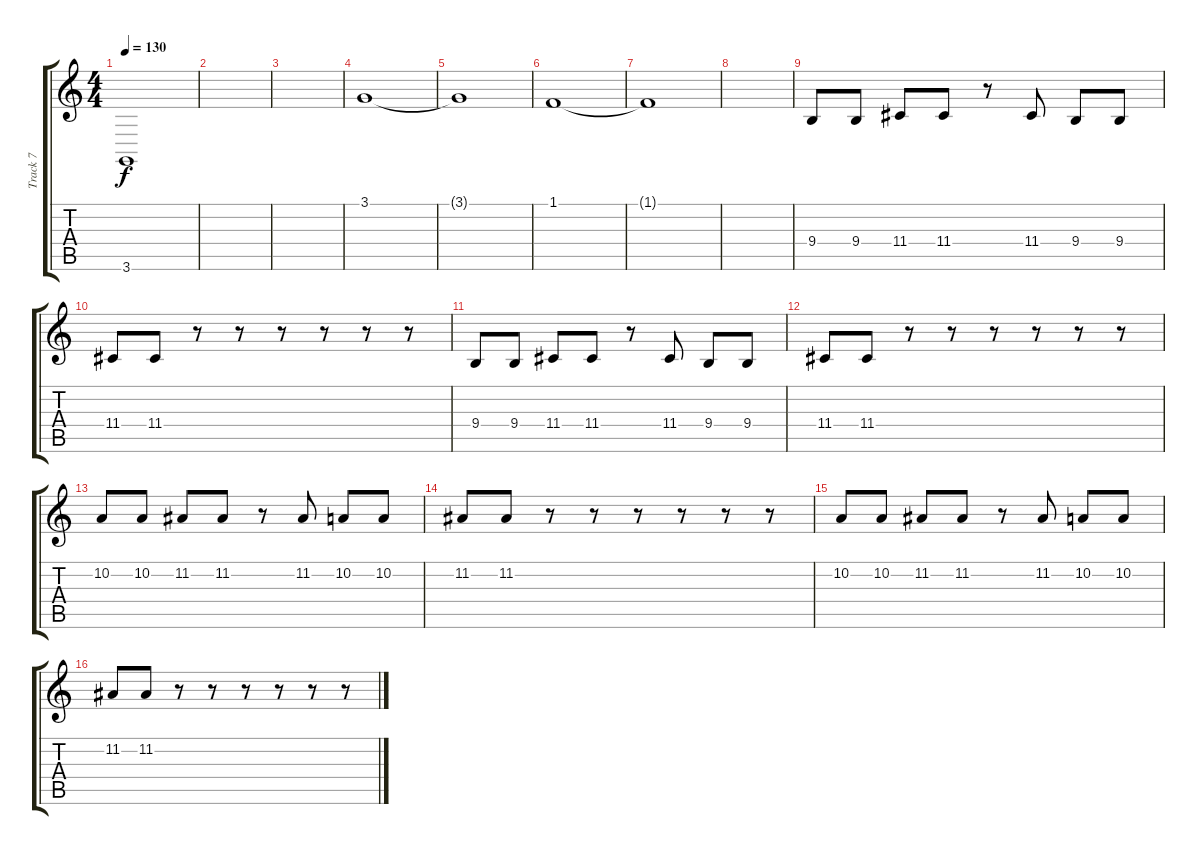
\track ("Track 7" "Track 7") {instrument synthstrings1}
\staff {score tabs}
\tuning (E4 B3 G3 D3 A2 E2) {hide}
\ts (4 4)
\tempo 130
\clef g2
\ks c
3.6.1{dy f} |
|
|
3.1.1 |
3.1{t}.1 |
1.1.1 |
1.1{t}.1 |
|
9.4.8 9.4.8 11.4.8 11.4.8 r.8 11.4.8 9.4.8 9.4.8 |
11.4.8 11.4.8 r.8 r.8 r.8 r.8 r.8 r.8 |
9.4.8 9.4.8 11.4.8 11.4.8 r.8 11.4.8 9.4.8 9.4.8 |
11.4.8 11.4.8 r.8 r.8 r.8 r.8 r.8 r.8 |
10.2.8 10.2.8 11.2.8 11.2.8 r.8 11.2.8 10.2.8 10.2.8 |
11.2.8 11.2.8 r.8 r.8 r.8 r.8 r.8 r.8 |
10.2.8 10.2.8 11.2.8 11.2.8 r.8 11.2.8 10.2.8 10.2.8 |
11.2.8 11.2.8 r.8 r.8 r.8 r.8 r.8 r.8
